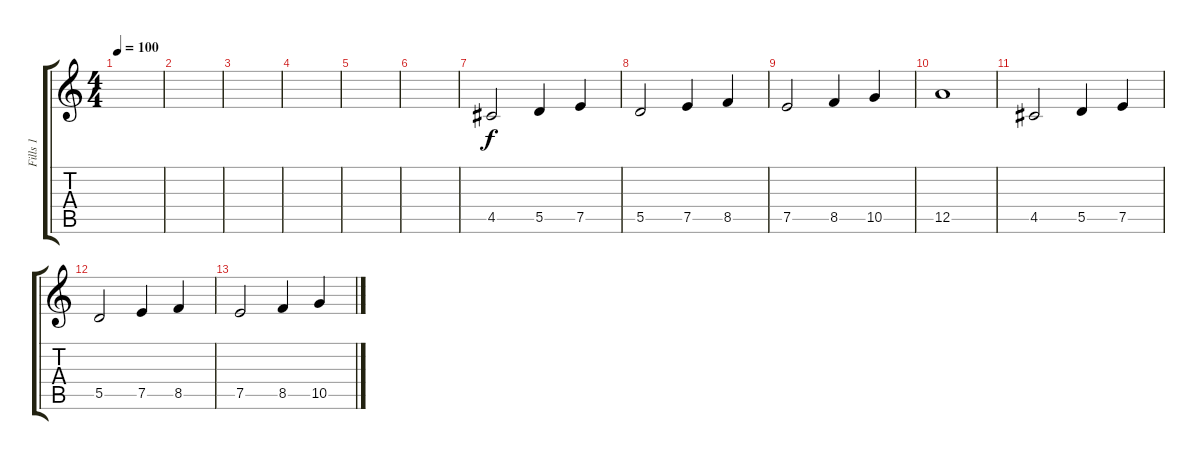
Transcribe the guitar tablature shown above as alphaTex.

\track ("Fills 1" "Fills 1") {instrument overdrivenguitar}
\staff {score tabs}
\tuning (E4 B3 G3 D3 A2 E2) {hide}
\ts (4 4)
\tempo 100
\clef g2
\ks c
|
|
|
|
|
|
4.5.2 5.5.4 7.5.4 |
5.5.2 7.5.4 8.5.4 |
7.5.2 8.5.4 10.5.4 |
12.5.1 |
4.5.2 5.5.4 7.5.4 |
5.5.2 7.5.4 8.5.4 |
7.5.2 8.5.4 10.5.4
